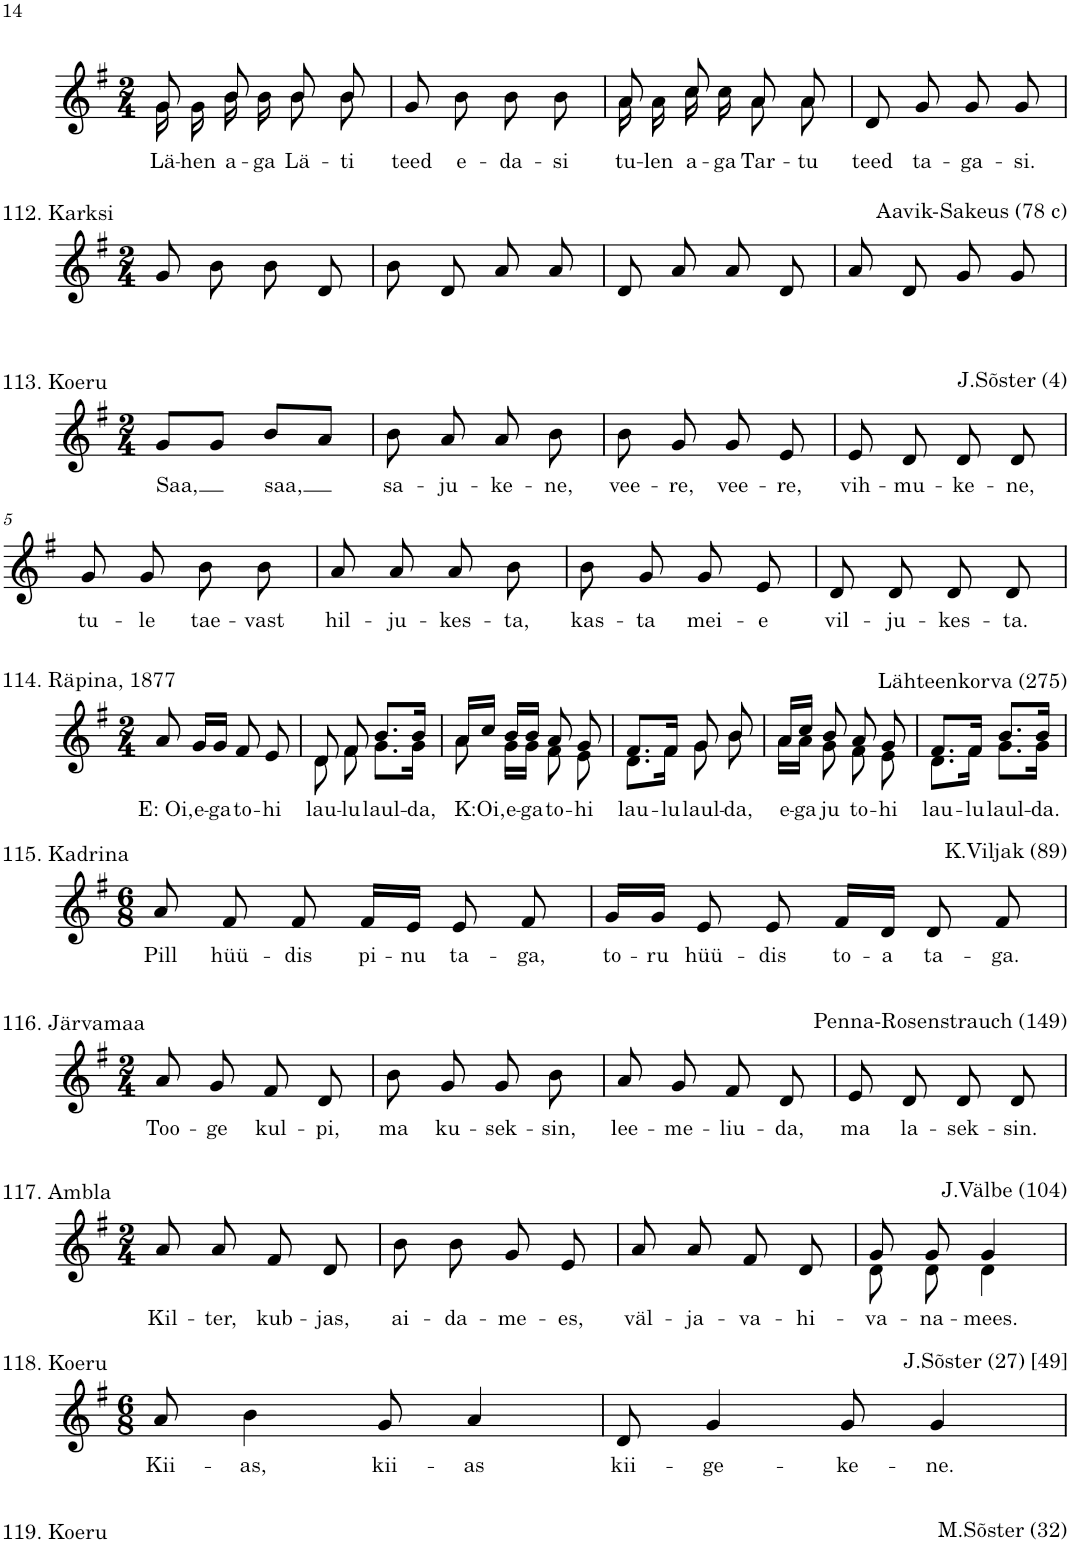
**kern	**text
*part1	*part1
*staff1	*staff1
*I"Piano	*
*I'Pno.	*
!!LO:PB:g=z
*clefG2	*
*k[f#]	*
*M2/4	*
=1	=1
*^	*
!	!	!LO:LY:b
8g/	16g\	Lä-
!	!	!LO:LY:b
.	16g\	-hen
!	!	!LO:LY:b
8b/	16b\	a-
!	!	!LO:LY:b
.	16b\	-ga
!	!	!LO:LY:b
8b/	8b\	Lä-
!	!	!LO:LY:b
8b/	8b\	-ti
=2	=2	=2
!	!	!LO:LY:b
*v	*v	*
8g/	teed
!	!LO:LY:b
8b\	e-
!	!LO:LY:b
8b\	-da-
!	!LO:LY:b
8b\	-si
=3	=3
*^	*
!	!	!LO:LY:b
8a/	16a\	tu-
!	!	!LO:LY:b
.	16a\	-len
!	!	!LO:LY:b
8cc/	16cc\	a-
!	!	!LO:LY:b
.	16cc\	-ga
!	!	!LO:LY:b
8a/	8a\	Tar-
!	!	!LO:LY:b
8a/	8a\	-tu
=4	=4	=4
!	!	!LO:LY:b
*v	*v	*
8d/	teed
!	!LO:LY:b
8g/	ta-
!	!LO:LY:b
8g/	-ga-
!	!LO:LY:b
8g/	-si.
!!LO:LB:g=z
=1	=1
*k[f#]	*
*M2/4	*
8g/	.
8b\	.
8b\	.
8d/	.
=2	=2
8b\	.
8d/	.
8a/	.
8a/	.
=3	=3
8d/	.
8a/	.
8a/	.
8d/	.
=4	=4
8a/	.
8d/	.
8g/	.
8g/	.
!!LO:LB:g=z
=1	=1
*k[f#]	*
*M2/4	*
!	!LO:LY:b
8g/L	Saa,
8g/J	.
!	!LO:LY:b
8b/L	saa,
8a/J	.
=2	=2
!	!LO:LY:b
8b\	sa-
!	!LO:LY:b
8a/	-ju-
!	!LO:LY:b
8a/	-ke-
!	!LO:LY:b
8b\	-ne,
=3	=3
!	!LO:LY:b
8b\	vee-
!	!LO:LY:b
8g/	-re,
!	!LO:LY:b
8g/	vee-
!	!LO:LY:b
8e/	-re,
=4	=4
!	!LO:LY:b
8e/	vih-
!	!LO:LY:b
8d/	-mu-
!	!LO:LY:b
8d/	-ke-
!	!LO:LY:b
8d/	-ne,
!!LO:LB:g=z
=5	=5
!	!LO:LY:b
8g/	tu-
!	!LO:LY:b
8g/	-le
!	!LO:LY:b
8b\	tae-
!	!LO:LY:b
8b\	-vast
=6	=6
!	!LO:LY:b
8a/	hil-
!	!LO:LY:b
8a/	-ju-
!	!LO:LY:b
8a/	-kes-
!	!LO:LY:b
8b\	-ta,
=7	=7
!	!LO:LY:b
8b\	kas-
!	!LO:LY:b
8g/	-ta
!	!LO:LY:b
8g/	mei-
!	!LO:LY:b
8e/	-e
=8	=8
!	!LO:LY:b
8d/	vil-
!	!LO:LY:b
8d/	-ju-
!	!LO:LY:b
8d/	-kes-
!	!LO:LY:b
8d/	-ta.
!!LO:LB:g=z
=1	=1
*k[f#]	*
*M2/4	*
!	!LO:LY:b
8a/	E: Oi,
!	!LO:LY:b
16g/LL	e-
!	!LO:LY:b
16g/JJ	-ga
!	!LO:LY:b
8f#/	to-
!	!LO:LY:b
8e/	-hi
=2	=2
!	!LO:LY:b
*^	*
8d/	8d\	lau-
!	!	!LO:LY:b
8f#/	8f#\	-lu
!	!	!LO:LY:b
8.b/L	8.g\L	laul-
!	!	!LO:LY:b
16b/Jk	16g\Jk	-da,
=3	=3	=3
!	!	!LO:LY:b
16a/LL	8a\	K:
!	!	!LO:LY:b
16cc/JJ	.	Oi,
!	!	!LO:LY:b
16b/LL	16g\LL	e-
!	!	!LO:LY:b
16b/JJ	16g\JJ	-ga
!	!	!LO:LY:b
8a/	8f#\	to-
!	!	!LO:LY:b
8g/	8e\	-hi
=4	=4	=4
!	!	!LO:LY:b
8.f#/L	8.d\L	lau-
!	!	!LO:LY:b
16f#/Jk	16f#\Jk	-lu
!	!	!LO:LY:b
8g/	8g\	laul-
!	!	!LO:LY:b
8b/	8b\	-da,
=5	=5	=5
!	!	!LO:LY:b
16a/LL	16a\LL	e-
!	!	!LO:LY:b
16cc/JJ	16a\JJ	-ga
!	!	!LO:LY:b
8b/	8g\	ju
!	!	!LO:LY:b
8a/	8f#\	to-
!	!	!LO:LY:b
8g/	8e\	-hi
=6	=6	=6
!	!	!LO:LY:b
8.f#/L	8.d\L	lau-
!	!	!LO:LY:b
16f#/Jk	16f#\Jk	-lu
!	!	!LO:LY:b
8.b/L	8.g\L	laul-
!	!	!LO:LY:b
16b/Jk	16g\Jk	-da.
*v	*v	*
!!LO:LB:g=z
=1	=1
*k[f#]	*
*M6/8	*
*^	*
!	!	!LO:LY:b
*v	*v	*
8a/	Pill
!	!LO:LY:b
8f#/	hüü-
!	!LO:LY:b
8f#/	-dis
!	!LO:LY:b
16f#/LL	pi-
!	!LO:LY:b
16e/JJ	-nu
!	!LO:LY:b
8e/	ta-
!	!LO:LY:b
8f#/	-ga,
=2	=2
!	!LO:LY:b
16g/LL	to-
!	!LO:LY:b
16g/JJ	-ru
!	!LO:LY:b
8e/	hüü-
!	!LO:LY:b
8e/	-dis
!	!LO:LY:b
16f#/LL	to-
!	!LO:LY:b
16d/JJ	-a
!	!LO:LY:b
8d/	ta-
!	!LO:LY:b
8f#/	-ga.
!!LO:LB:g=z
=1	=1
*k[f#]	*
*M2/4	*
!	!LO:LY:b
8a/	Too-
!	!LO:LY:b
8g/	-ge
!	!LO:LY:b
8f#/	kul-
!	!LO:LY:b
8d/	-pi,
=2	=2
!	!LO:LY:b
8b\	ma
!	!LO:LY:b
8g/	ku-
!	!LO:LY:b
8g/	-sek-
!	!LO:LY:b
8b\	-sin,
=3	=3
!	!LO:LY:b
8a/	lee-
!	!LO:LY:b
8g/	-me-
!	!LO:LY:b
8f#/	-liu-
!	!LO:LY:b
8d/	-da,
=4	=4
!	!LO:LY:b
8e/	ma
!	!LO:LY:b
8d/	la-
!	!LO:LY:b
8d/	-sek-
!	!LO:LY:b
8d/	-sin.
!!LO:LB:g=z
=1	=1
*k[f#]	*
*M2/4	*
!	!LO:LY:b
8a/	Kil-
!	!LO:LY:b
8a/	-ter,
!	!LO:LY:b
8f#/	kub-
!	!LO:LY:b
8d/	-jas,
=2	=2
!	!LO:LY:b
8b\	ai-
!	!LO:LY:b
8b\	-da-
!	!LO:LY:b
8g/	-me-
!	!LO:LY:b
8e/	-es,
=3	=3
!	!LO:LY:b
8a/	väl-
!	!LO:LY:b
8a/	-ja-
!	!LO:LY:b
8f#/	-va-
!	!LO:LY:b
8d/	-hi-
=4	=4
!	!LO:LY:b
*^	*
8g/	8d\	-va-
!	!	!LO:LY:b
8g/	8d\	-na-
!	!	!LO:LY:b
4g/	4d\	-mees.
*v	*v	*
!!LO:LB:g=z
=1	=1
*k[f#]	*
*M6/8	*
*^	*
!	!	!LO:LY:b
*v	*v	*
8a/	Kii-
!	!LO:LY:b
4b\	-as,
!	!LO:LY:b
8g/	kii-
!	!LO:LY:b
4a/	-as
=2	=2
!	!LO:LY:b
8d/	kii-
!	!LO:LY:b
4g/	-ge-
!	!LO:LY:b
8g/	-ke-
!	!LO:LY:b
4g/	-ne.
=	=
*-	*-
